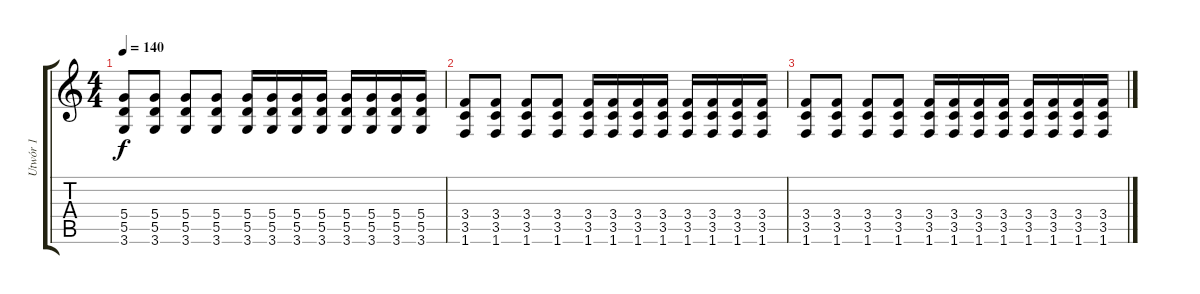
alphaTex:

\track ("Utwór 1" "Utwór 1") {instrument acousticguitarnylon}
\staff {score tabs}
\tuning (E4 B3 G3 D3 A2 E2) {hide}
\ts (4 4)
\tempo 140
\clef g2
\ks c
(5.4 5.5 3.6).8{dy f} (5.4 5.5 3.6).8 (5.4 5.5 3.6).8 (5.4 5.5 3.6).8 (5.4 5.5 3.6).16 (5.4 5.5 3.6).16 (5.4 5.5 3.6).16 (5.4 5.5 3.6).16 (5.4 5.5 3.6).16 (5.4 5.5 3.6).16 (5.4 5.5 3.6).16 (5.4 5.5 3.6).16 |
(3.4 3.5 1.6).8 (3.4 3.5 1.6).8 (3.4 3.5 1.6).8 (3.4 3.5 1.6).8 (3.4 3.5 1.6).16 (3.4 3.5 1.6).16 (3.4 3.5 1.6).16 (3.4 3.5 1.6).16 (3.4 3.5 1.6).16 (3.4 3.5 1.6).16 (3.4 3.5 1.6).16 (3.4 3.5 1.6).16 |
(3.4 3.5 1.6).8 (3.4 3.5 1.6).8 (3.4 3.5 1.6).8 (3.4 3.5 1.6).8 (3.4 3.5 1.6).16 (3.4 3.5 1.6).16 (3.4 3.5 1.6).16 (3.4 3.5 1.6).16 (3.4 3.5 1.6).16 (3.4 3.5 1.6).16 (3.4 3.5 1.6).16 (3.4 3.5 1.6).16
